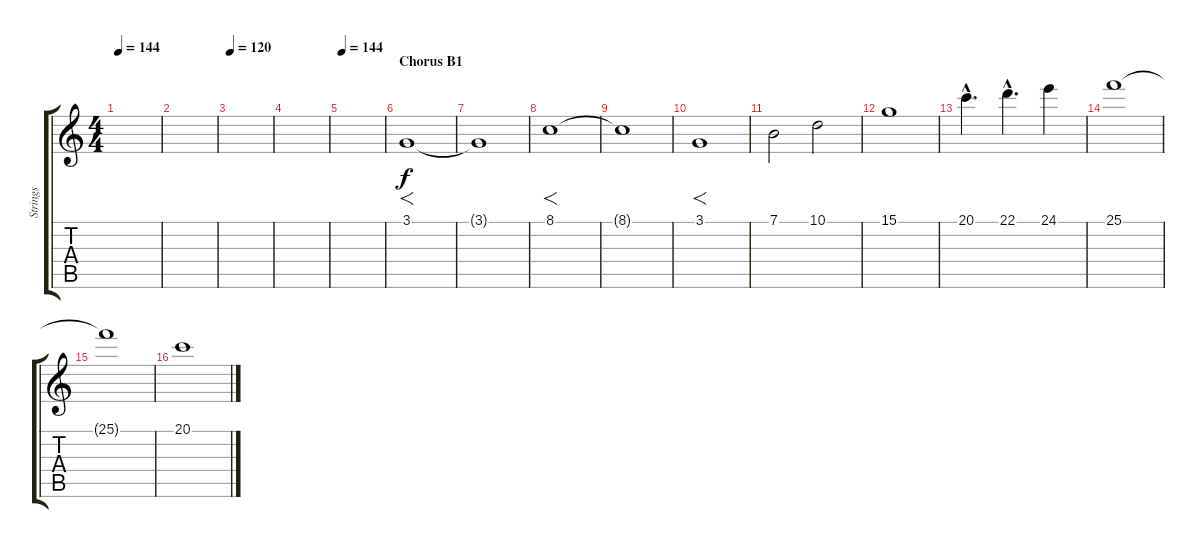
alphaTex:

\track ("Strings" "Strings") {instrument stringensemble2}
\staff {score tabs}
\tuning (E4 B3 G3 D3 A2 E2) {hide}
\ts (4 4)
\tempo 144
\clef g2
\ks c
|
|
\tempo 120
|
|
\tempo 144
|
\section ("" "Chorus B1")
3.1.1{f} |
3.1{t}.1 |
8.1.1{f} |
8.1{t}.1 |
3.1.1{f} |
7.1.2 10.1.2 |
15.1.1 |
20.1{hac}.4{d} 22.1{hac}.4{d} 24.1.4 |
25.1.1 |
25.1{t}.1 |
20.1.1
